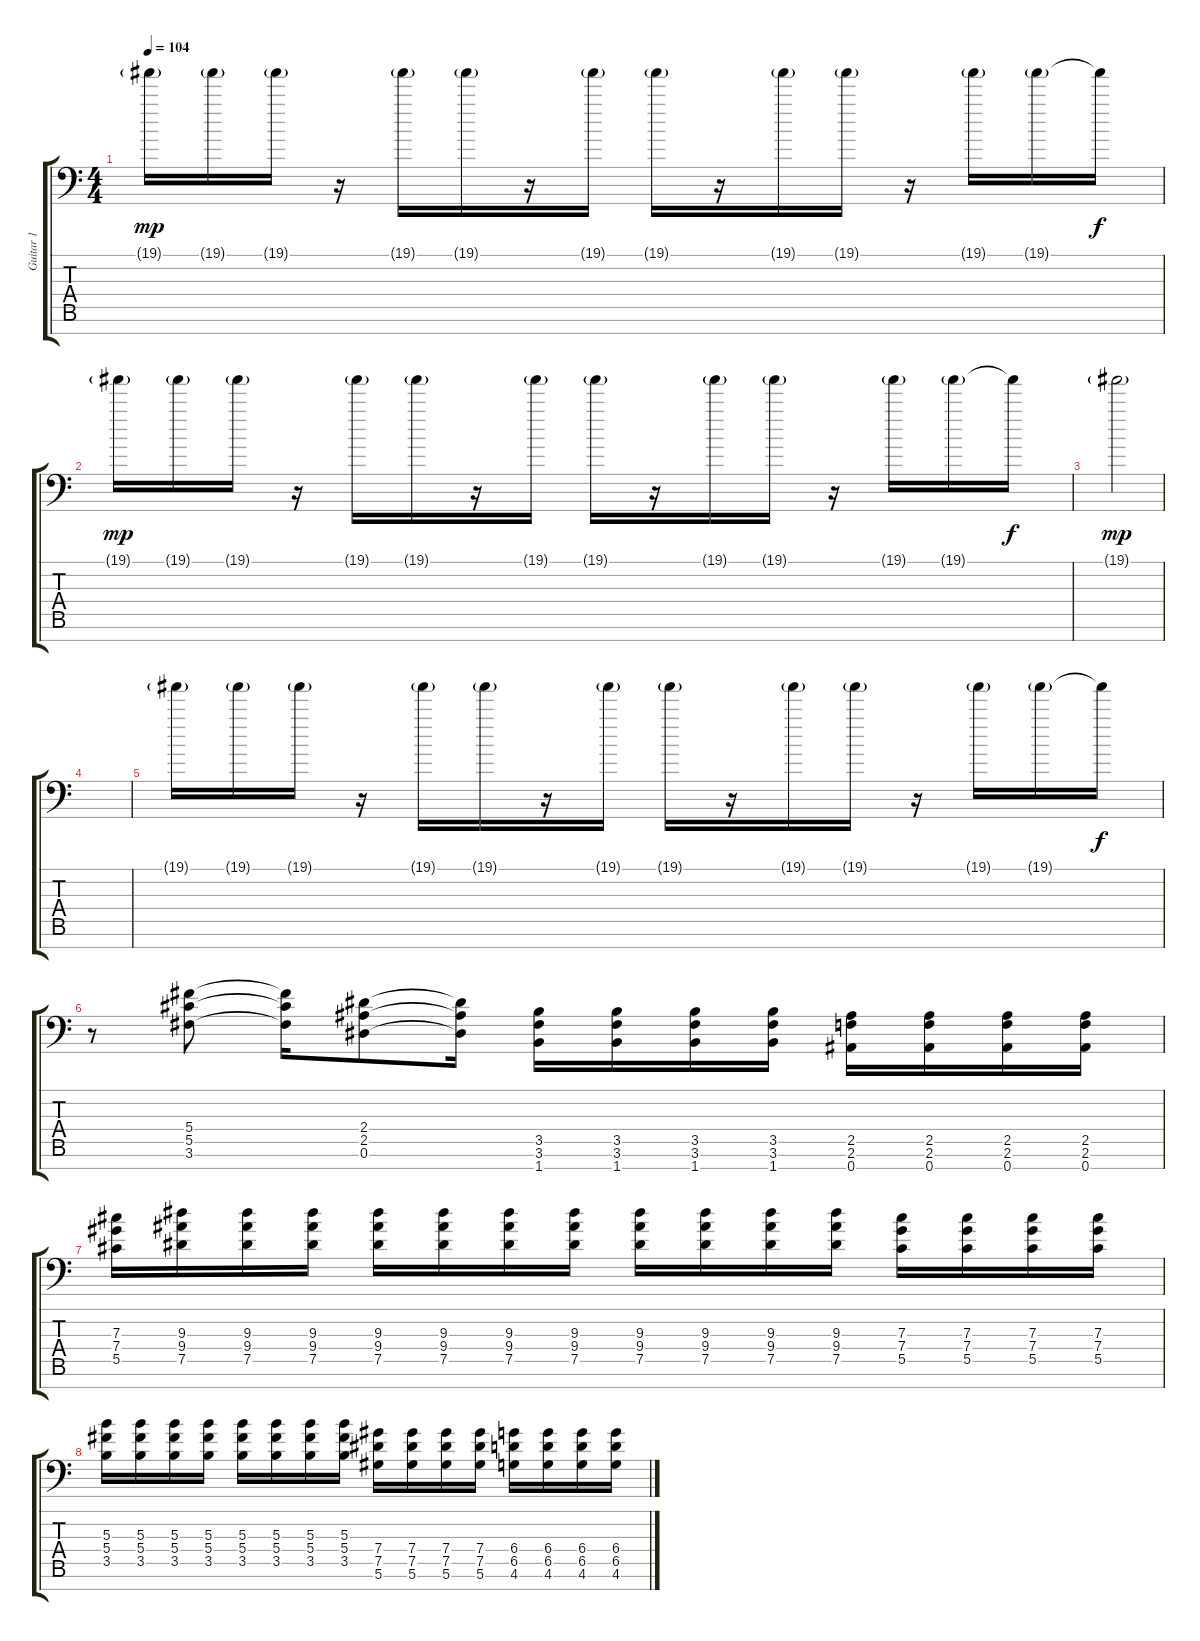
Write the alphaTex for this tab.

\track ("Guitar 1" "Guitar 1") {instrument distortionguitar}
\staff {score tabs}
\tuning (Eb4 Bb3 Gb3 Db3 Ab2 Eb2 Bb1) {hide}
\ts (4 4)
\tempo 104
\clef f4
\ks c
19.1{g}.16{dy mp} 19.1{g}.16 19.1{g}.16 r.16 19.1{g}.16 19.1{g}.16 r.16 19.1{g}.16 19.1{g}.16 r.16 19.1{g}.16 19.1{g}.16 r.16 19.1{g}.16 19.1{g}.16 19.1{t}.16{dy f} |
19.1{g}.16{dy mp} 19.1{g}.16 19.1{g}.16 r.16 19.1{g}.16 19.1{g}.16 r.16 19.1{g}.16 19.1{g}.16 r.16 19.1{g}.16 19.1{g}.16 r.16 19.1{g}.16 19.1{g}.16 19.1{t}.16{dy f} |
19.1{g}.2{dy mp} |
|
19.1{g}.16 19.1{g}.16 19.1{g}.16 r.16 19.1{g}.16 19.1{g}.16 r.16 19.1{g}.16 19.1{g}.16 r.16 19.1{g}.16 19.1{g}.16 r.16 19.1{g}.16 19.1{g}.16 19.1{t}.16{dy f} |
r.8 (5.4 5.5 3.6).8 (5.4{t} 5.5{t} 3.6{t}).16 (2.4 2.5 0.6).8 (2.4{t} 2.5{t} 0.6{t}).16 (3.5 3.6 1.7).16 (3.5 3.6 1.7).16 (3.5 3.6 1.7).16 (3.5 3.6 1.7).16 (2.5 2.6 0.7).16 (2.5 2.6 0.7).16 (2.5 2.6 0.7).16 (2.5 2.6 0.7).16 |
(7.3 7.4 5.5).16 (9.3 9.4 7.5).16 (9.3 9.4 7.5).16 (9.3 9.4 7.5).16 (9.3 9.4 7.5).16 (9.3 9.4 7.5).16 (9.3 9.4 7.5).16 (9.3 9.4 7.5).16 (9.3 9.4 7.5).16 (9.3 9.4 7.5).16 (9.3 9.4 7.5).16 (9.3 9.4 7.5).16 (7.3 7.4 5.5).16 (7.3 7.4 5.5).16 (7.3 7.4 5.5).16 (7.3 7.4 5.5).16 |
(5.3 5.4 3.5).16 (5.3 5.4 3.5).16 (5.3 5.4 3.5).16 (5.3 5.4 3.5).16 (5.3 5.4 3.5).16 (5.3 5.4 3.5).16 (5.3 5.4 3.5).16 (5.3 5.4 3.5).16 (7.4 7.5 5.6).16 (7.4 7.5 5.6).16 (7.4 7.5 5.6).16 (7.4 7.5 5.6).16 (6.4 6.5 4.6).16 (6.4 6.5 4.6).16 (6.4 6.5 4.6).16 (6.4 6.5 4.6).16
